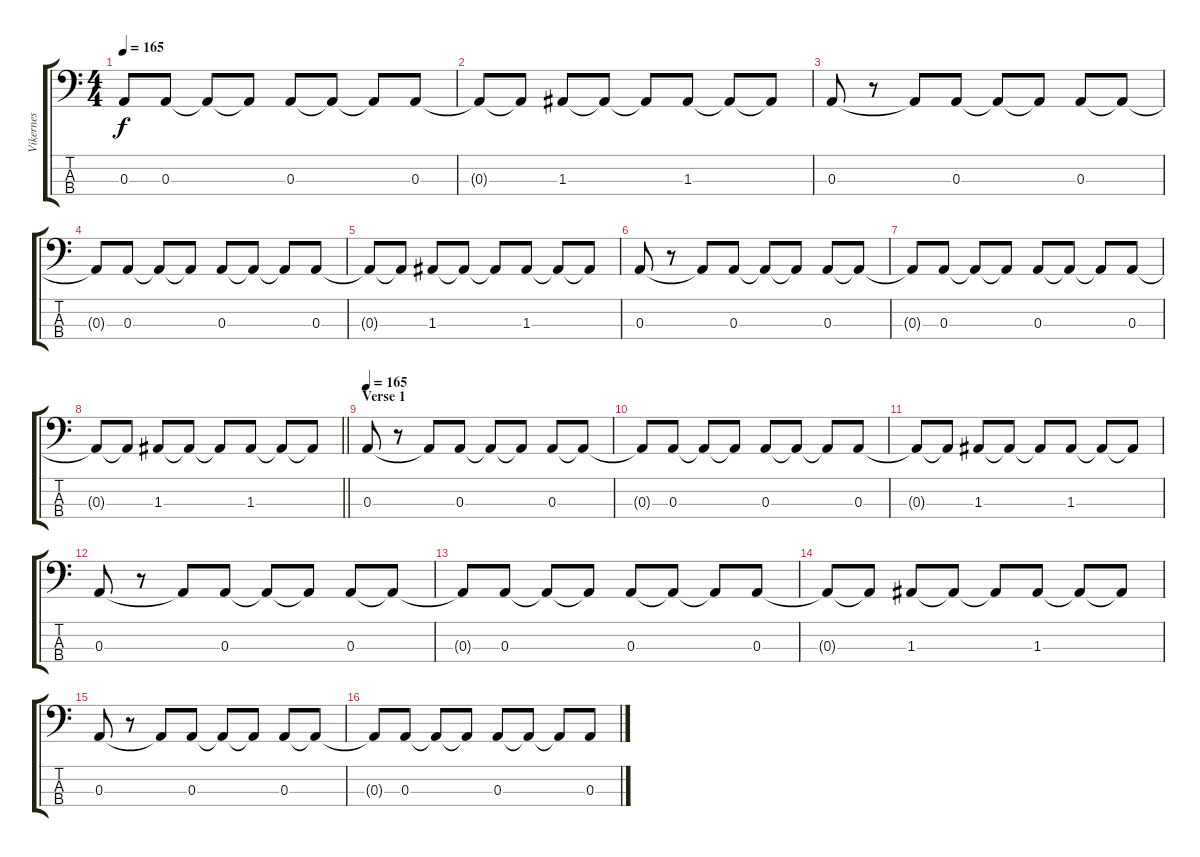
\track ("Vikernes" "Vikernes") {instrument electricbassfinger}
\staff {score tabs}
\tuning (G2 D2 A1 E1) {hide}
\ts (4 4)
\tempo 165
\clef f4
\ks c
0.3{t}.8{dy f} 0.3.8 0.3{t}.8 0.3{t}.8 0.3.8 0.3{t}.8 0.3{t}.8 0.3.8 |
0.3{t}.8 0.3{t}.8 1.3.8 1.3{t}.8 1.3{t}.8 1.3.8 1.3{t}.8 1.3{t}.8 |
0.3.8 r.8 0.3{t}.8 0.3.8 0.3{t}.8 0.3{t}.8 0.3.8 0.3{t}.8 |
0.3{t}.8 0.3.8 0.3{t}.8 0.3{t}.8 0.3.8 0.3{t}.8 0.3{t}.8 0.3.8 |
0.3{t}.8 0.3{t}.8 1.3.8 1.3{t}.8 1.3{t}.8 1.3.8 1.3{t}.8 1.3{t}.8 |
0.3.8 r.8 0.3{t}.8 0.3.8 0.3{t}.8 0.3{t}.8 0.3.8 0.3{t}.8 |
0.3{t}.8 0.3.8 0.3{t}.8 0.3{t}.8 0.3.8 0.3{t}.8 0.3{t}.8 0.3.8 |
\barLineRight lightlight
0.3{t}.8 0.3{t}.8 1.3.8 1.3{t}.8 1.3{t}.8 1.3.8 1.3{t}.8 1.3{t}.8 |
\section ("" "Verse 1")
\tempo 165
0.3.8 r.8 0.3{t}.8 0.3.8 0.3{t}.8 0.3{t}.8 0.3.8 0.3{t}.8 |
0.3{t}.8 0.3.8 0.3{t}.8 0.3{t}.8 0.3.8 0.3{t}.8 0.3{t}.8 0.3.8 |
0.3{t}.8 0.3{t}.8 1.3.8 1.3{t}.8 1.3{t}.8 1.3.8 1.3{t}.8 1.3{t}.8 |
0.3.8 r.8 0.3{t}.8 0.3.8 0.3{t}.8 0.3{t}.8 0.3.8 0.3{t}.8 |
0.3{t}.8 0.3.8 0.3{t}.8 0.3{t}.8 0.3.8 0.3{t}.8 0.3{t}.8 0.3.8 |
0.3{t}.8 0.3{t}.8 1.3.8 1.3{t}.8 1.3{t}.8 1.3.8 1.3{t}.8 1.3{t}.8 |
0.3.8 r.8 0.3{t}.8 0.3.8 0.3{t}.8 0.3{t}.8 0.3.8 0.3{t}.8 |
0.3{t}.8 0.3.8 0.3{t}.8 0.3{t}.8 0.3.8 0.3{t}.8 0.3{t}.8 0.3.8
